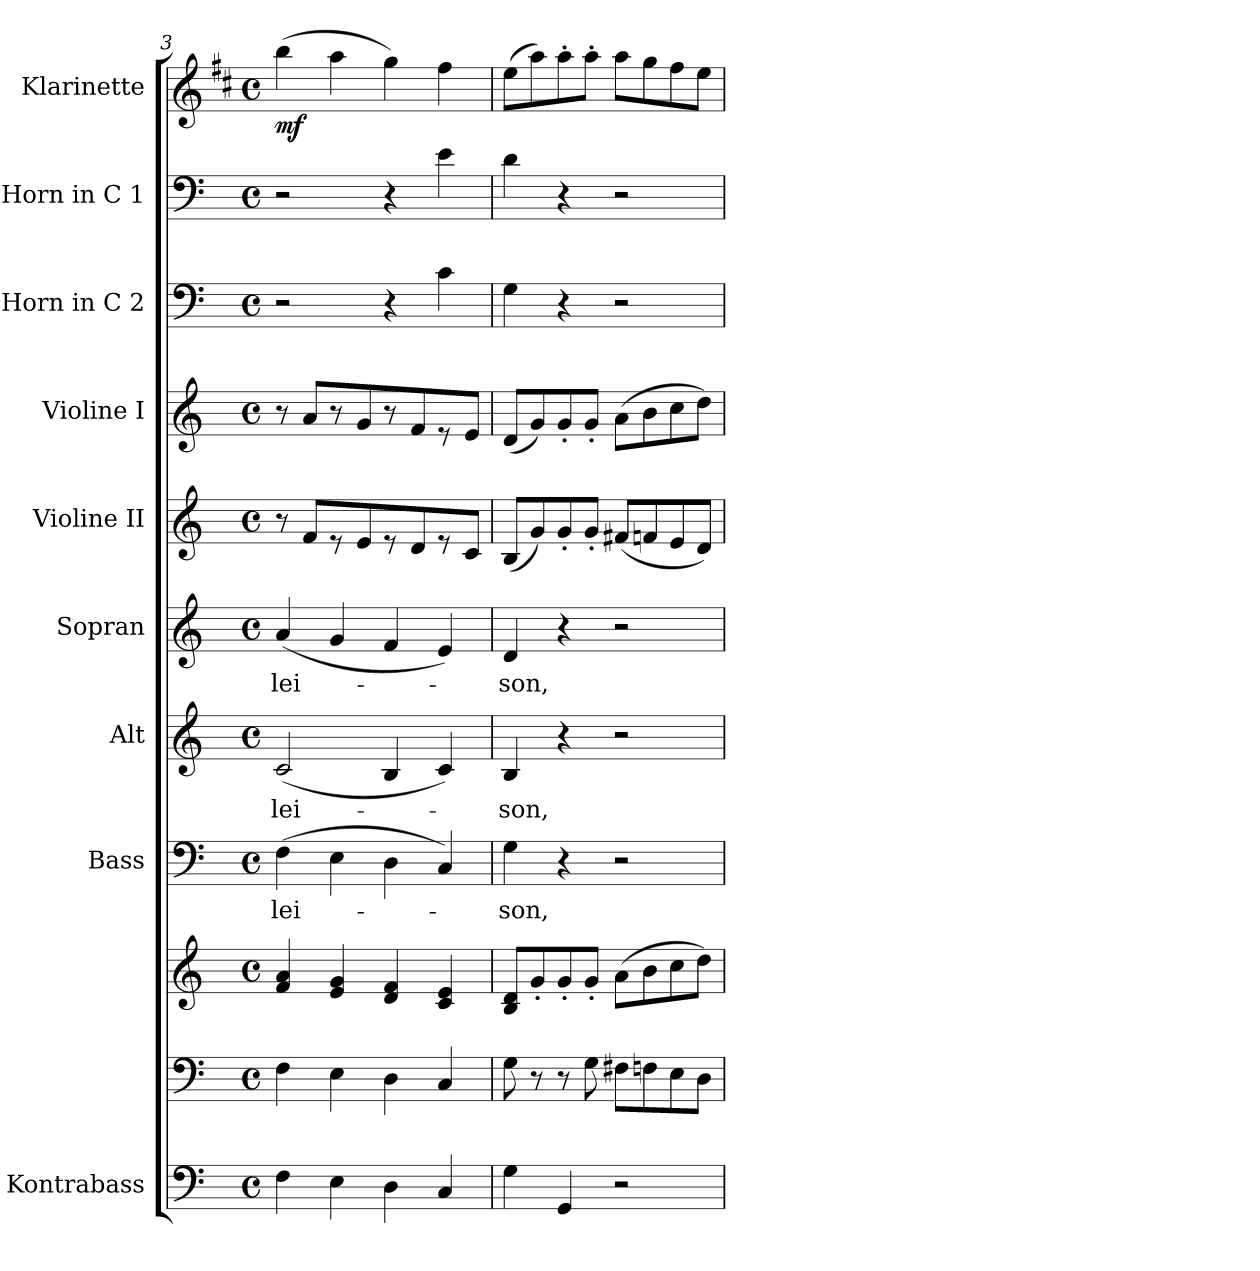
**kern	**kern	**kern	**kern	**text	**kern	**text	**kern	**text	**kern	**kern	**kern	**kern	**kern	**dynam
*part10	*part9	*part9	*part8	*part8	*part7	*part7	*part6	*part6	*part5	*part4	*part3	*part2	*part1	*part1
*staff11	*staff10	*staff9	*staff8	*staff8	*staff7	*staff7	*staff6	*staff6	*staff5	*staff4	*staff3	*staff2	*staff1	*staff1
*I"Kontrabass	*	*	*I"Bass	*	*I"Alt	*	*I"Sopran	*	*I"Violine II	*I"Violine I	*I"Horn in C 2	*I"Horn in C 1	*I"Klarinette	*
*I'Kb.	*	*	*I'B.	*	*I'A.	*	*I'S.	*	*I'Vl. II	*I'Vl. I	*I'Horn 2	*I'Horn 1	*I'Kl.	*
*clefF4	*clefF4	*clefG2	*clefF4	*	*clefG2	*	*clefG2	*	*clefG2	*clefG2	*clefF4	*clefF4	*clefG2	*
*ITrd7c12	*	*	*	*	*	*	*	*	*	*	*	*	*ITrd1c2	*
*k[]	*k[]	*k[]	*k[]	*	*k[]	*	*k[]	*	*k[]	*k[]	*k[]	*k[]	*k[]	*
*C:	*C:	*C:	*C:	*	*C:	*	*C:	*	*C:	*C:	*C:	*C:	*C:	*
*M4/4	*M4/4	*M4/4	*M4/4	*	*M4/4	*	*M4/4	*	*M4/4	*M4/4	*M4/4	*M4/4	*M4/4	*
*met(c)	*met(c)	*met(c)	*met(c)	*	*met(c)	*	*met(c)	*	*met(c)	*met(c)	*met(c)	*met(c)	*met(c)	*
=3	=3	=3	=3	=3	=3	=3	=3	=3	=3	=3	=3	=3	=3	=3
!	!	!	!	!LO:LY:b	!	!LO:LY:b	!	!LO:LY:b	!	!	!	!	!	!LO:DY:b
4FF\	4F\	4f/ 4a/	(>4F\	-lei-	(<2c/	-lei-	(<4a/	-lei-	8r	8r	2r	2r	(>4aa\	mf
.	.	.	.	.	.	.	.	.	8f/L	8a/L	.	.	.	.
4EE\	4E\	4e/ 4g/	4E\	.	.	.	4g/	.	8r	8r	.	.	4gg\	.
.	.	.	.	.	.	.	.	.	8e/	8g/	.	.	.	.
4DD\	4D\	4d/ 4f/	4D\	.	4B/	.	4f/	.	8r	8r	4r	4r	4ff\)	.
.	.	.	.	.	.	.	.	.	8d/	8f/	.	.	.	.
4CC/	4C/	4c/ 4e/	4C/)	.	4c/)	.	4e/)	.	8r	8r	4c\	4e\	4ee\	.
.	.	.	.	.	.	.	.	.	8c/J	8e/J	.	.	.	.
=4	=4	=4	=4	=4	=4	=4	=4	=4	=4	=4	=4	=4	=4	=4
!	!	!	!	!LO:LY:b	!	!LO:LY:b	!	!LO:LY:b	!	!	!	!	!	!
4GG\	8G\	8B/ 8d/L	4G\	-son,	4B/	-son,	4d/	-son,	(<8B/L	(<8d/L	4G\	4d\	(>8dd\L	.
.	8r	8g'</	.	.	.	.	.	.	8g/)	8g/)	.	.	8gg\)	.
4GGG/	8r	8g'</	4r	.	4r	.	4r	.	8g'</	8g'</	4r	4r	8gg'>\	.
.	8G\	8g'</J	.	.	.	.	.	.	8g'</J	8g'</J	.	.	8gg'>\J	.
2r	8F#X\L	(>8a\L	2r	.	2r	.	2r	.	(<8f#X/L	(>8a\L	2r	2r	8gg\L	.
.	8Fn\	8b\	.	.	.	.	.	.	8fn/	8b\	.	.	8ff\	.
.	8E\	8cc\	.	.	.	.	.	.	8e/	8cc\	.	.	8ee\	.
.	8D\J	8dd\J)	.	.	.	.	.	.	8d/J)	8dd\J)	.	.	8dd\J	.
=	=	=	=	=	=	=	=	=	=	=	=	=	=	=
*-	*-	*-	*-	*-	*-	*-	*-	*-	*-	*-	*-	*-	*-	*-
